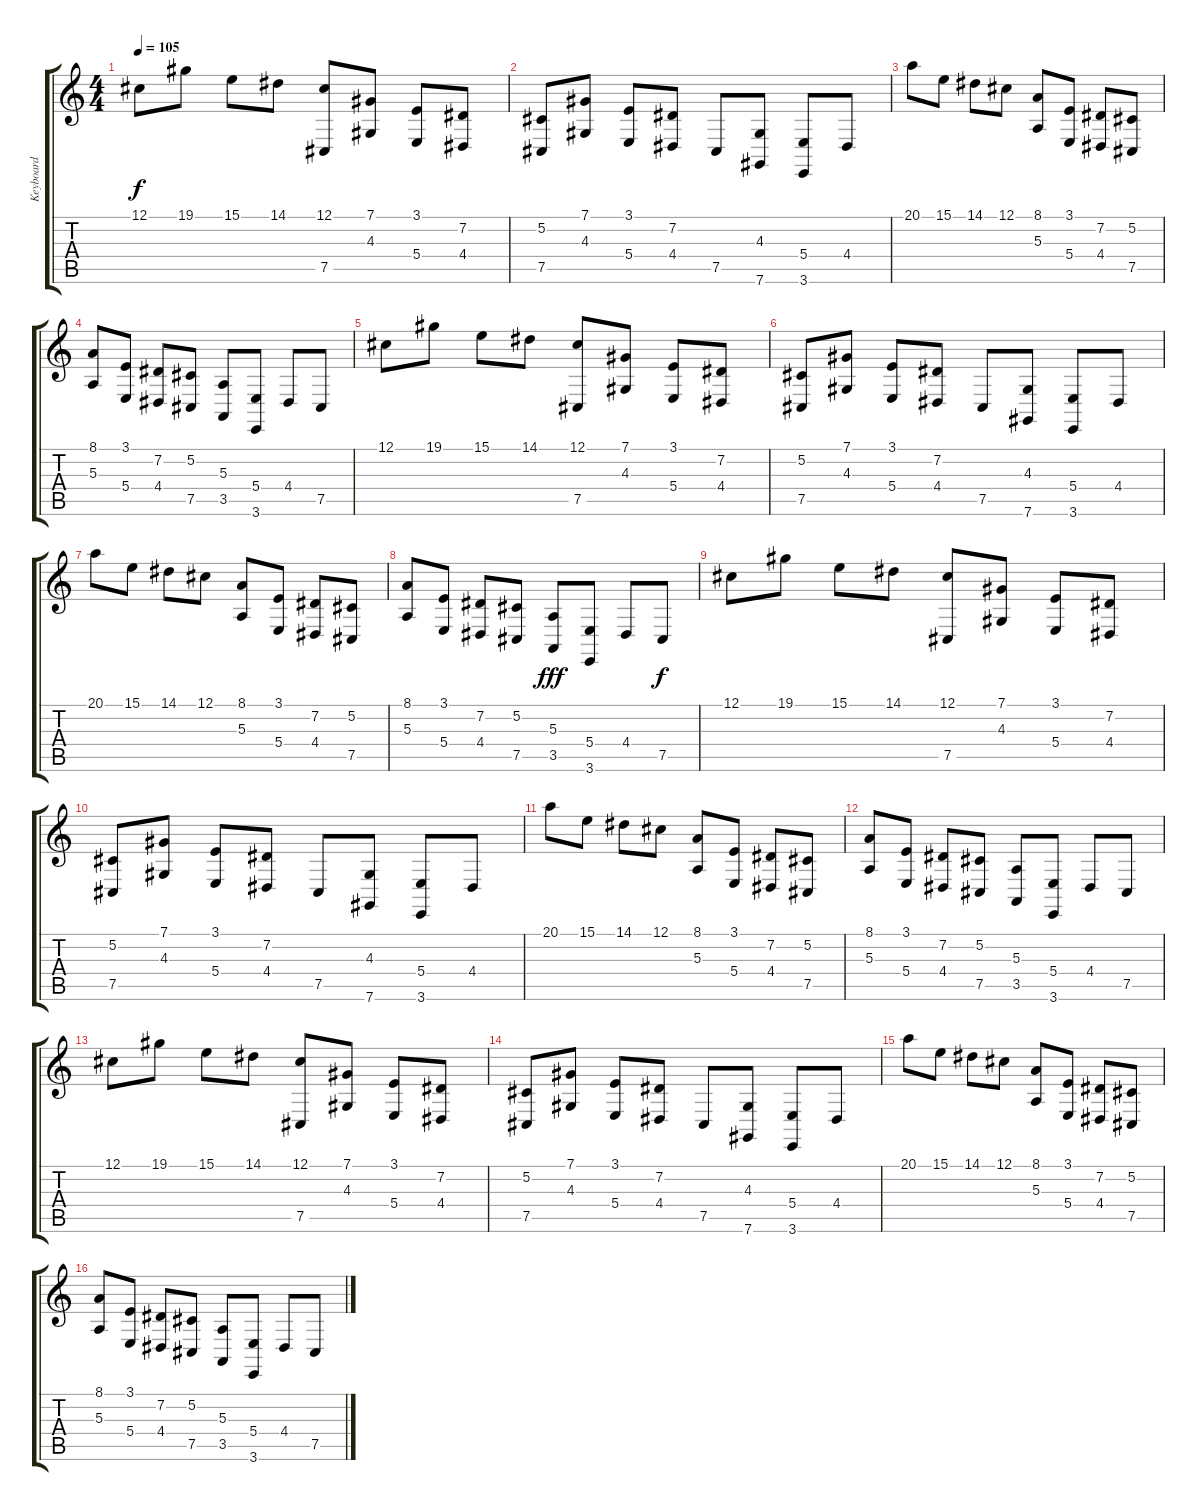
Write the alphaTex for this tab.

\track ("Keyboard" "Keyboard") {instrument synthstrings2}
\staff {score tabs}
\tuning (Db4 Ab3 E3 B2 Gb2 Db2) {hide}
\ts (4 4)
\tempo 105
\clef g2
\ks c
12.1.8{dy f} 19.1.8 15.1.8 14.1.8 (12.1 7.5).8 (7.1 4.3).8 (3.1 5.4).8 (7.2 4.4).8 |
(5.2 7.5).8 (7.1 4.3).8 (3.1 5.4).8 (7.2 4.4).8 7.5.8 (4.3 7.6).8 (5.4 3.6).8 4.4.8 |
20.1.8 15.1.8 14.1.8 12.1.8 (8.1 5.3).8 (3.1 5.4).8 (7.2 4.4).8 (5.2 7.5).8 |
(8.1 5.3).8 (3.1 5.4).8 (7.2 4.4).8 (5.2 7.5).8 (5.3 3.5).8 (5.4 3.6).8 4.4.8 7.5.8 |
12.1.8 19.1.8 15.1.8 14.1.8 (12.1 7.5).8 (7.1 4.3).8 (3.1 5.4).8 (7.2 4.4).8 |
(5.2 7.5).8 (7.1 4.3).8 (3.1 5.4).8 (7.2 4.4).8 7.5.8 (4.3 7.6).8 (5.4 3.6).8 4.4.8 |
20.1.8 15.1.8 14.1.8 12.1.8 (8.1 5.3).8 (3.1 5.4).8 (7.2 4.4).8 (5.2 7.5).8 |
(8.1 5.3).8 (3.1 5.4).8 (7.2 4.4).8 (5.2 7.5).8 (5.3 3.5).8{dy fff} (5.4 3.6).8 4.4.8 7.5.8{dy f} |
12.1.8 19.1.8 15.1.8 14.1.8 (12.1 7.5).8 (7.1 4.3).8 (3.1 5.4).8 (7.2 4.4).8 |
(5.2 7.5).8 (7.1 4.3).8 (3.1 5.4).8 (7.2 4.4).8 7.5.8 (4.3 7.6).8 (5.4 3.6).8 4.4.8 |
20.1.8 15.1.8 14.1.8 12.1.8 (8.1 5.3).8 (3.1 5.4).8 (7.2 4.4).8 (5.2 7.5).8 |
(8.1 5.3).8 (3.1 5.4).8 (7.2 4.4).8 (5.2 7.5).8 (5.3 3.5).8 (5.4 3.6).8 4.4.8 7.5.8 |
12.1.8 19.1.8 15.1.8 14.1.8 (12.1 7.5).8 (7.1 4.3).8 (3.1 5.4).8 (7.2 4.4).8 |
(5.2 7.5).8 (7.1 4.3).8 (3.1 5.4).8 (7.2 4.4).8 7.5.8 (4.3 7.6).8 (5.4 3.6).8 4.4.8 |
20.1.8 15.1.8 14.1.8 12.1.8 (8.1 5.3).8 (3.1 5.4).8 (7.2 4.4).8 (5.2 7.5).8 |
(8.1 5.3).8 (3.1 5.4).8 (7.2 4.4).8 (5.2 7.5).8 (5.3 3.5).8 (5.4 3.6).8 4.4.8 7.5.8
